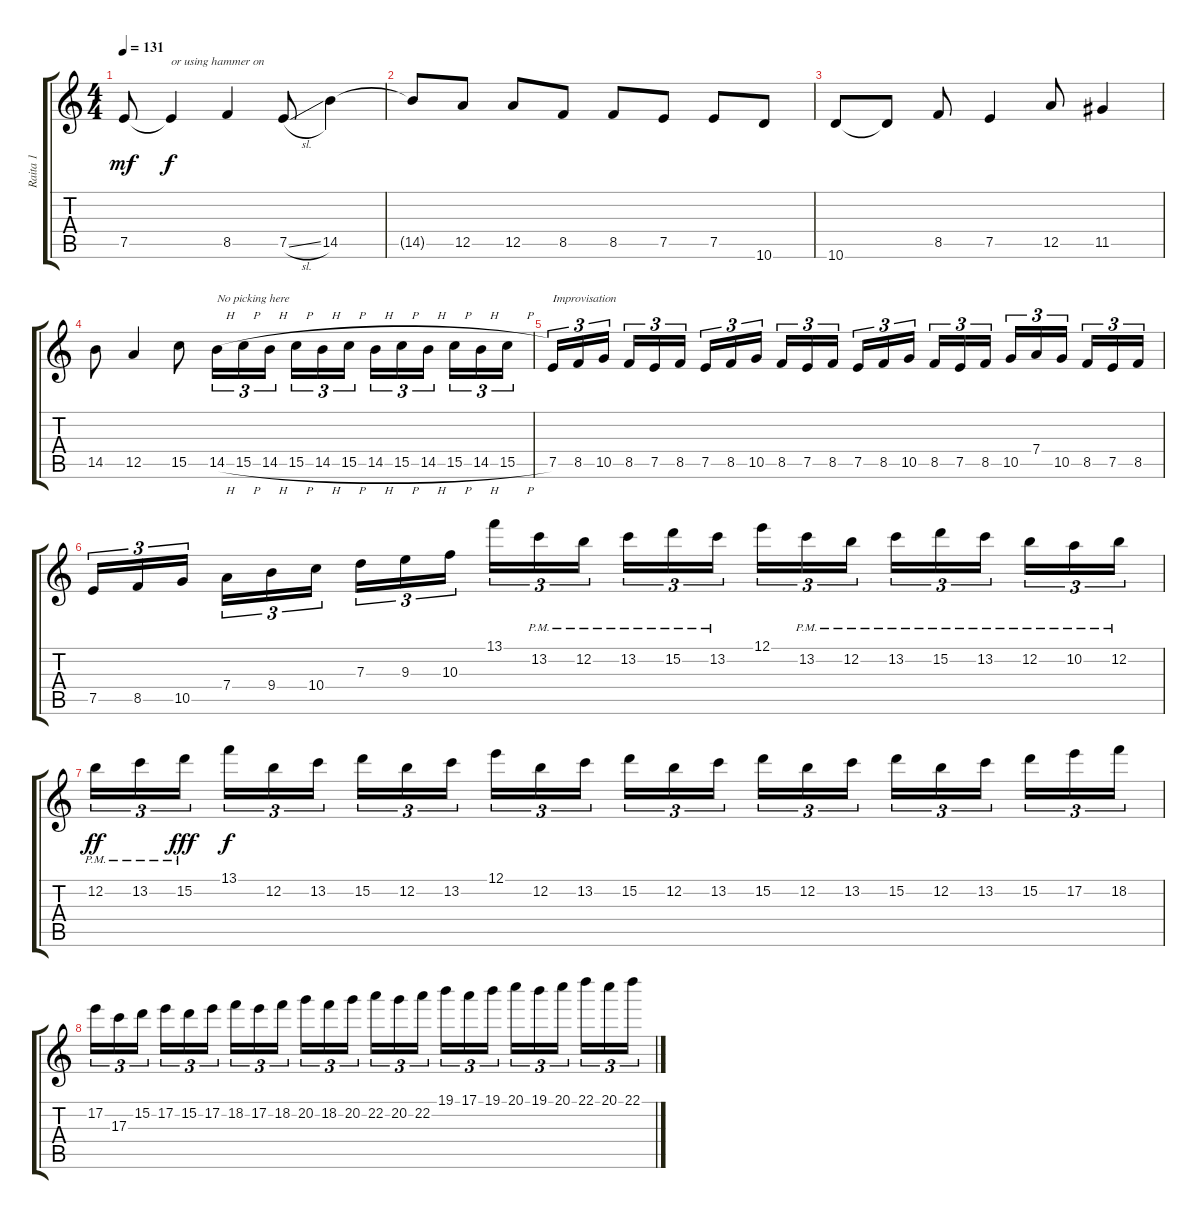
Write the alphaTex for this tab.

\track ("Raita 1" "Raita 1") {instrument distortionguitar}
\staff {score tabs}
\tuning (E4 B3 G3 D3 A2 E2) {hide}
\ts (4 4)
\tempo 131
\clef g2
\ks c
7.5.8{dy mf} 7.5{t}.4{txt "or using hammer on" dy f} 8.5.4 7.5{sl}.8 14.5.4 |
14.5{t}.8 12.5.8 12.5.8 8.5.8 8.5.8 7.5.8 7.5.8 10.6.8 |
10.6.8 10.6{t}.8 8.5.8 7.5.4 12.5.8 11.5.4 |
14.5.8 12.5.4 15.5.8 14.5{h}.16{tu (3 2) txt "No picking here"} 15.5{h}.16{tu (3 2)} 14.5{h}.16{tu (3 2)} 15.5{h}.16{tu (3 2)} 14.5{h}.16{tu (3 2)} 15.5{h}.16{tu (3 2)} 14.5{h}.16{tu (3 2)} 15.5{h}.16{tu (3 2)} 14.5{h}.16{tu (3 2)} 15.5{h}.16{tu (3 2)} 14.5{h}.16{tu (3 2)} 15.5{h}.16{tu (3 2)} |
7.5.16{tu (3 2) txt "Improvisation"} 8.5.16{tu (3 2)} 10.5.16{tu (3 2)} 8.5.16{tu (3 2)} 7.5.16{tu (3 2)} 8.5.16{tu (3 2)} 7.5.16{tu (3 2)} 8.5.16{tu (3 2)} 10.5.16{tu (3 2)} 8.5.16{tu (3 2)} 7.5.16{tu (3 2)} 8.5.16{tu (3 2)} 7.5.16{tu (3 2)} 8.5.16{tu (3 2)} 10.5.16{tu (3 2)} 8.5.16{tu (3 2)} 7.5.16{tu (3 2)} 8.5.16{tu (3 2)} 10.5.16{tu (3 2)} 7.4.16{tu (3 2)} 10.5.16{tu (3 2)} 8.5.16{tu (3 2)} 7.5.16{tu (3 2)} 8.5.16{tu (3 2)} |
7.5.16{tu (3 2)} 8.5.16{tu (3 2)} 10.5.16{tu (3 2)} 7.4.16{tu (3 2)} 9.4.16{tu (3 2)} 10.4.16{tu (3 2)} 7.3.16{tu (3 2)} 9.3.16{tu (3 2)} 10.3.16{tu (3 2)} 13.1.16{tu (3 2)} 13.2{pm}.16{tu (3 2)} 12.2{pm}.16{tu (3 2)} 13.2{pm}.16{tu (3 2)} 15.2{pm}.16{tu (3 2)} 13.2{pm}.16{tu (3 2)} 12.1.16{tu (3 2)} 13.2{pm}.16{tu (3 2)} 12.2{pm}.16{tu (3 2)} 13.2{pm}.16{tu (3 2)} 15.2{pm}.16{tu (3 2)} 13.2{pm}.16{tu (3 2)} 12.2{pm}.16{tu (3 2)} 10.2{pm}.16{tu (3 2)} 12.2{pm}.16{tu (3 2)} |
12.2{pm}.16{tu (3 2) dy ff} 13.2{pm}.16{tu (3 2)} 15.2{pm}.16{tu (3 2) dy fff} 13.1.16{tu (3 2) dy f} 12.2.16{tu (3 2)} 13.2.16{tu (3 2)} 15.2.16{tu (3 2)} 12.2.16{tu (3 2)} 13.2.16{tu (3 2)} 12.1.16{tu (3 2)} 12.2.16{tu (3 2)} 13.2.16{tu (3 2)} 15.2.16{tu (3 2)} 12.2.16{tu (3 2)} 13.2.16{tu (3 2)} 15.2.16{tu (3 2)} 12.2.16{tu (3 2)} 13.2.16{tu (3 2)} 15.2.16{tu (3 2)} 12.2.16{tu (3 2)} 13.2.16{tu (3 2)} 15.2.16{tu (3 2)} 17.2.16{tu (3 2)} 18.2.16{tu (3 2)} |
17.2.16{tu (3 2)} 17.3.16{tu (3 2)} 15.2.16{tu (3 2)} 17.2.16{tu (3 2)} 15.2.16{tu (3 2)} 17.2.16{tu (3 2)} 18.2.16{tu (3 2)} 17.2.16{tu (3 2)} 18.2.16{tu (3 2)} 20.2.16{tu (3 2)} 18.2.16{tu (3 2)} 20.2.16{tu (3 2)} 22.2.16{tu (3 2)} 20.2.16{tu (3 2)} 22.2.16{tu (3 2)} 19.1.16{tu (3 2)} 17.1.16{tu (3 2)} 19.1.16{tu (3 2)} 20.1.16{tu (3 2)} 19.1.16{tu (3 2)} 20.1.16{tu (3 2)} 22.1.16{tu (3 2)} 20.1.16{tu (3 2)} 22.1.16{tu (3 2)}
